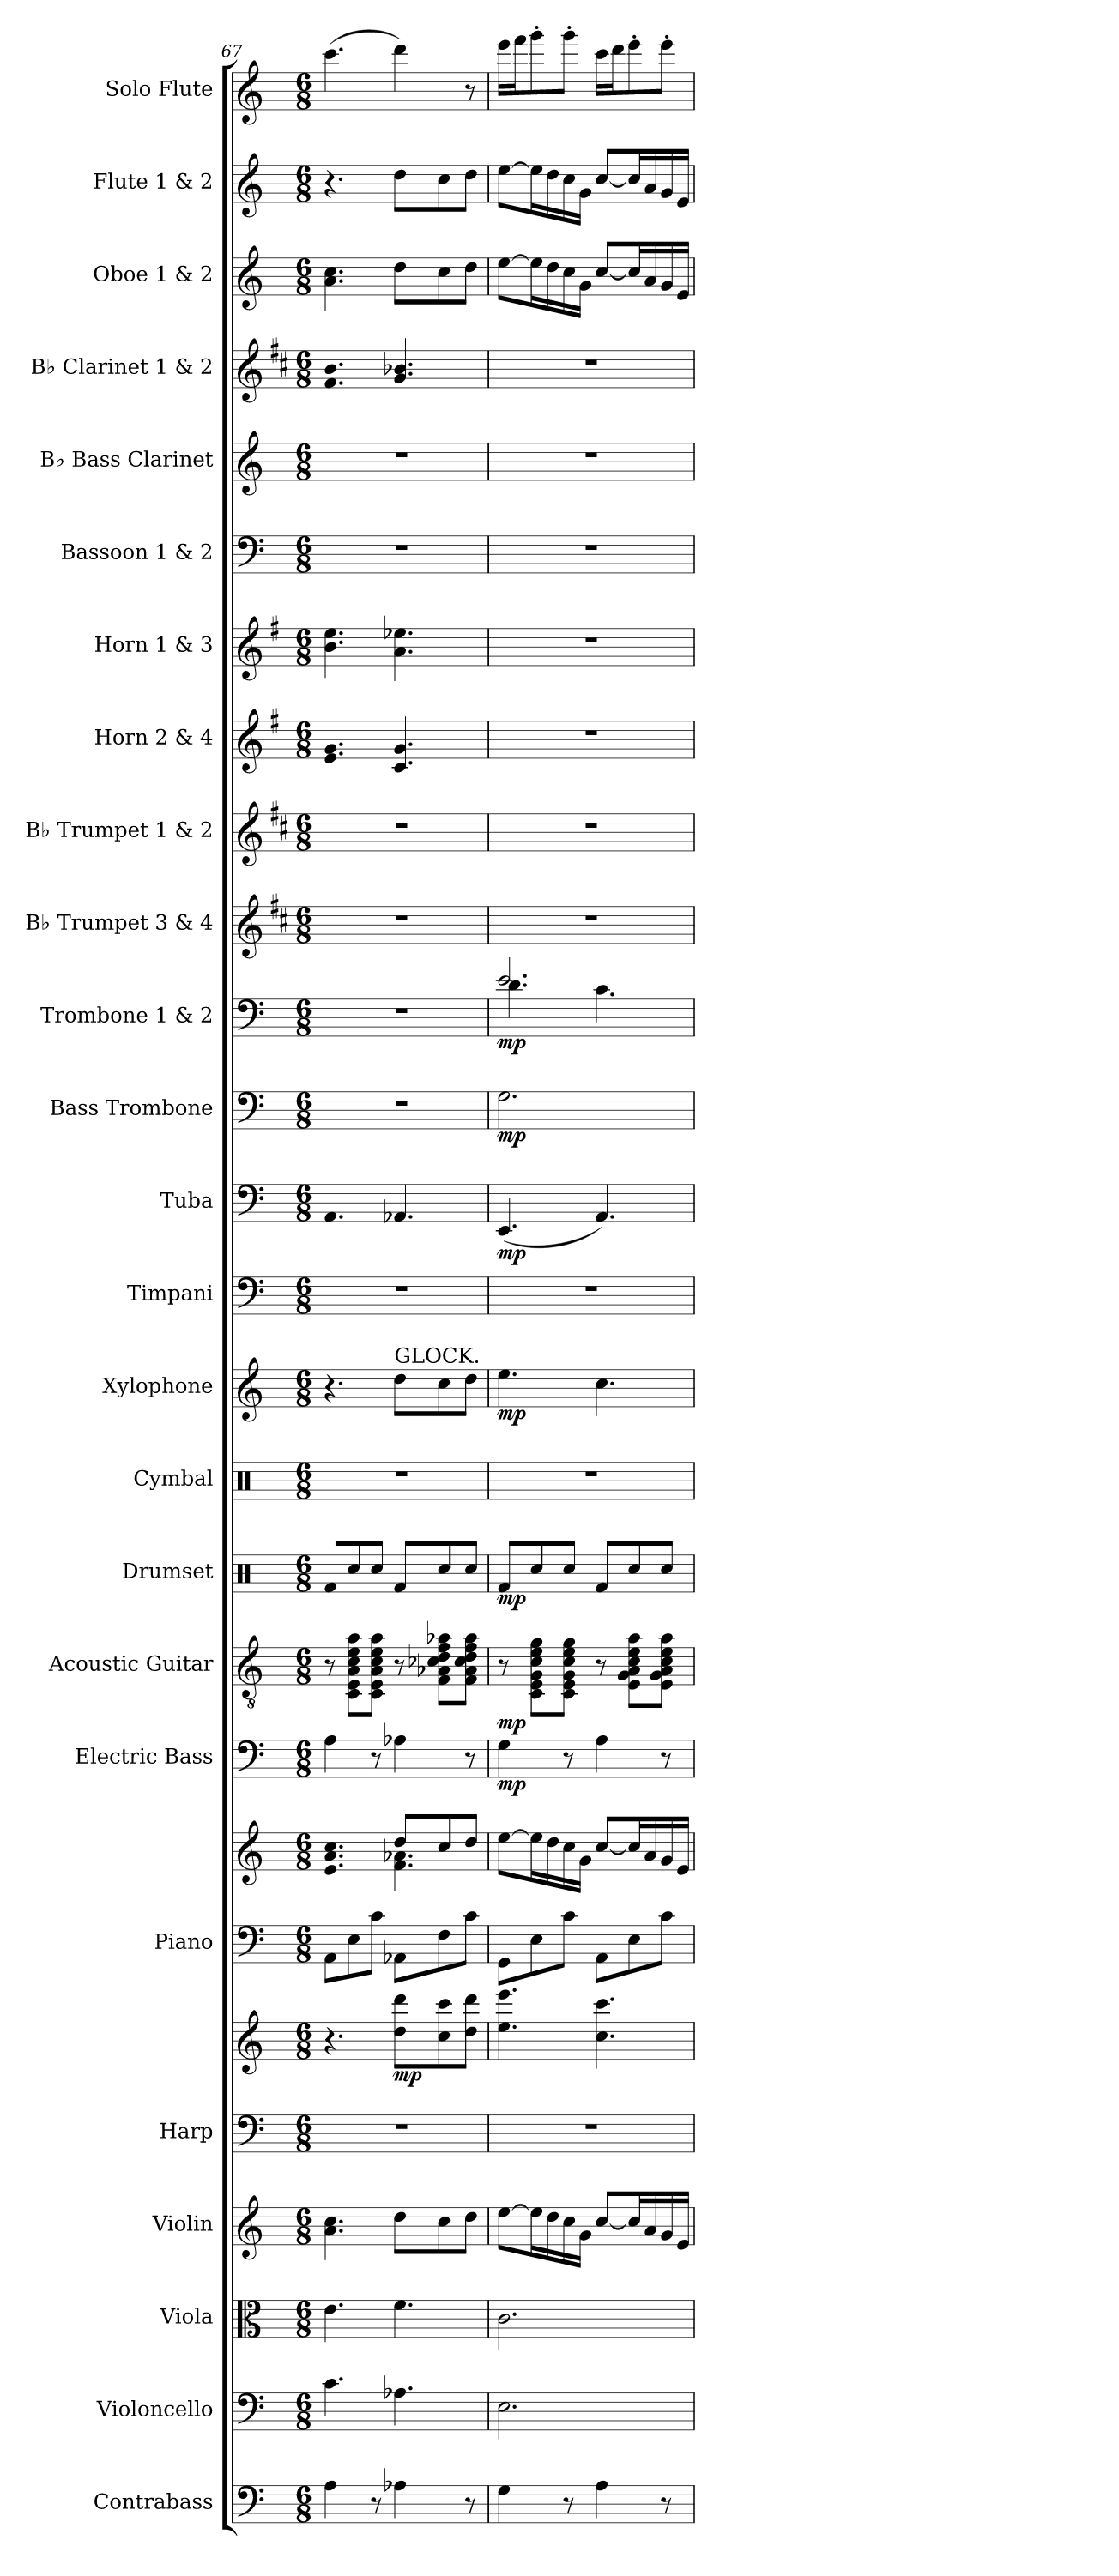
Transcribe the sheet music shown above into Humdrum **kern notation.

**kern	**kern	**kern	**kern	**kern	**kern	**dynam	**kern	**kern	**kern	**dynam	**kern	**dynam	**kern	**dynam	**kern	**kern	**dynam	**kern	**kern	**dynam	**kern	**dynam	**kern	**dynam	**kern	**kern	**kern	**kern	**kern	**kern	**kern	**kern	**kern	**kern
*part25	*part24	*part23	*part22	*part21	*part21	*part21	*part20	*part20	*part19	*part19	*part18	*part18	*part17	*part17	*part16	*part15	*part15	*part14	*part13	*part13	*part12	*part12	*part11	*part11	*part10	*part9	*part8	*part7	*part6	*part5	*part4	*part3	*part2	*part1
*staff27	*staff26	*staff25	*staff24	*staff23	*staff22	*staff22/23	*staff21	*staff20	*staff19	*staff19	*staff18	*staff18	*staff17	*staff17	*staff16	*staff15	*staff15	*staff14	*staff13	*staff13	*staff12	*staff12	*staff11	*staff11	*staff10	*staff9	*staff8	*staff7	*staff6	*staff5	*staff4	*staff3	*staff2	*staff1
*I"Contrabass	*I"Violoncello	*I"Viola	*I"Violin	*I"Harp	*	*	*I"Piano	*	*I"Electric Bass	*	*I"Acoustic Guitar	*	*I"Drumset	*	*I"Cymbal	*I"Xylophone	*	*I"Timpani	*I"Tuba	*	*I"Bass Trombone	*	*I"Trombone 1 &amp; 2	*	*I"B♭ Trumpet 3 &amp; 4	*I"B♭ Trumpet 1 &amp; 2	*I"Horn 2 &amp; 4	*I"Horn 1 &amp; 3	*I"Bassoon 1 &amp; 2	*I"B♭ Bass Clarinet	*I"B♭ Clarinet 1 &amp; 2	*I"Oboe 1 &amp; 2	*I"Flute 1 &amp; 2	*I"Solo Flute
*I'Cb.	*I'Vc.	*I'Vla.	*I'Vln.	*I'Hrp.	*	*	*I'Pno.	*	*I'El. B.	*	*I'Guit.	*	*I'D. Set	*	*I'Cym.	*I'Xyl.	*	*I'Timp.	*I'Tba.	*	*I'B. Tbn.	*	*I'Tbn. 1, 2	*	*I'B♭ Tpt. 3, 4	*I'B♭ Tpt. 1, 2	*I'Hn. 2, 4	*I'Hn. 1, 3	*I'Bsn. 1, 2	*I'B♭ B. Cl.	*I'B♭ Cl. 1, 2	*I'Ob. 1, 2	*I'Fl. 1, 2	*I'Solo
!!LO:PB:g=z
*clefF4	*clefF4	*clefC3	*clefG2	*clefF4	*clefG2	*	*clefF4	*clefG2	*clefF4	*	*clefGv2	*	*clefX	*	*clefX	*clefG2	*	*clefF4	*clefF4	*	*clefF4	*	*clefF4	*	*clefG2	*clefG2	*clefG2	*clefG2	*clefF4	*clefG2	*clefG2	*clefG2	*clefG2	*clefG2
*ITrd7c12	*	*	*	*	*	*	*	*	*ITrd7c12	*	*	*	*	*	*	*ITrd-14c-24	*	*	*	*	*	*	*	*	*ITrd1c2	*ITrd1c2	*ITrd4c7	*ITrd4c7	*	*ITrd8c14	*ITrd1c2	*	*	*
*k[]	*k[]	*k[]	*k[]	*k[]	*k[]	*	*k[]	*k[]	*k[]	*	*k[]	*	*k[]	*	*k[]	*k[]	*	*k[]	*k[]	*	*k[]	*	*k[]	*	*k[]	*k[]	*k[]	*k[]	*k[]	*k[]	*k[]	*k[]	*k[]	*k[]
*M6/8	*M6/8	*M6/8	*M6/8	*M6/8	*M6/8	*	*M6/8	*M6/8	*M6/8	*	*M6/8	*	*M6/8	*	*M6/8	*M6/8	*	*M6/8	*M6/8	*	*M6/8	*	*M6/8	*	*M6/8	*M6/8	*M6/8	*M6/8	*M6/8	*M6/8	*M6/8	*M6/8	*M6/8	*M6/8
=67	=67	=67	=67	=67	=67	=67	=67	=67	=67	=67	=67	=67	=67	=67	=67	=67	=67	=67	=67	=67	=67	=67	=67	=67	=67	=67	=67	=67	=67	=67	=67	=67	=67	=67
*	*	*	*	*	*	*	*	*^	*	*	*	*	*	*	*	*	*	*	*	*	*	*	*	*	*	*	*	*	*	*	*	*	*	*
4AA\	4.c\	4.e\	4.a\ 4.cc\	2.r	4.r	.	8AA\L	4.e/ 4.a/ 4.cc/	4.ryy	4AA\	.	8r	.	8Rf/L	.	2.r	4.r	.	2.r	4.AA/	.	2.r	.	2.r	.	2.r	2.r	4.A/ 4.c/	4.e\ 4.a\	2.r	2.r	4.e/ 4.a/	4.a\ 4.cc\	4.r	(>4.ccc\
.	.	.	.	.	.	.	8E\	.	.	.	.	8C\ 8E\ 8A\ 8c\ 8e\ 8a\L	.	8Rcc/	.	.	.	.	.	.	.	.	.	.	.	.	.	.	.	.	.	.	.	.	.
8r	.	.	.	.	.	.	8c\J	.	.	8r	.	8C\ 8E\ 8A\ 8c\ 8e\ 8a\J	.	8Rcc/J	.	.	.	.	.	.	.	.	.	.	.	.	.	.	.	.	.	.	.	.	.
!	!	!	!	!	!	!	!	!	!	!	!	!	!	!	!	!	!LO:TX:a:t=GLOCK.	!	!	!	!	!	!	!	!	!	!	!	!	!	!	!	!	!	!
!	!	!	!	!	!	!LO:DY:b	!	!	!	!	!	!	!	!	!	!	!	!	!	!	!	!	!	!	!	!	!	!	!	!	!	!	!	!	!
4AA-X\	4.A-X\	4.f\	8dd\L	.	8dd\ 8ddd\L	mp	8AA-X\L	8dd/L	4.f\ 4.a-X\	4AA-X\	.	8r	.	8Rf/L	.	.	8dddd\L	.	.	4.AA-X/	.	.	.	.	.	.	.	4.F/ 4.c/	4.d\ 4.a-X\	.	.	4.f/ 4.a-X/	8dd\L	8dd\L	4ddd\)
.	.	.	8cc\	.	8cc\ 8ccc\	.	8F\	8cc/	.	.	.	8F\ 8A-X\ 8c-X\ 8d\ 8f\ 8a-X\L	.	8Rcc/	.	.	8cccc\	.	.	.	.	.	.	.	.	.	.	.	.	.	.	.	8cc\	8cc\	.
8r	.	.	8dd\J	.	8dd\ 8ddd\J	.	8c\J	8dd/J	.	8r	.	8F\ 8A-\ 8c-\ 8d\ 8f\ 8a-\J	.	8Rcc/J	.	.	8dddd\J	.	.	.	.	.	.	.	.	.	.	.	.	.	.	.	8dd\J	8dd\J	8r
*	*	*	*	*	*	*	*	*v	*v	*	*	*	*	*	*	*	*	*	*	*	*	*	*	*	*	*	*	*	*	*	*	*	*	*	*
=68	=68	=68	=68	=68	=68	=68	=68	=68	=68	=68	=68	=68	=68	=68	=68	=68	=68	=68	=68	=68	=68	=68	=68	=68	=68	=68	=68	=68	=68	=68	=68	=68	=68	=68
*	*	*	*	*	*	*	*	*	*	*	*	*	*	*	*	*	*	*	*	*	*	*	*^	*	*	*	*	*	*	*	*	*	*	*
!	!	!	!	!	!	!	!	!	!	!LO:DY:b	!	!LO:DY:b	!	!LO:DY:b	!	!	!LO:DY:b	!	!	!LO:DY:b	!	!LO:DY:b	!	!	!LO:DY:b	!	!	!	!	!	!	!	!	!	!
4GG\	2.E\	2.c\	[8ee\L	2.r	4.ee\ 4.eee\	.	8GG\L	[8ee\L	4GG\	mp	8r	mp	8Rf/L	mp	2.r	4.eeee\	mp	2.r	(<4.EE/	mp	2.G\	mp	2.e/	4.d\	mp	2.r	2.r	2.r	2.r	2.r	2.r	2.r	[8ee\L	[8ee\L	16eee\LL
.	.	.	.	.	.	.	.	.	.	.	.	.	.	.	.	.	.	.	.	.	.	.	.	.	.	.	.	.	.	.	.	.	.	.	16fff\J
.	.	.	16ee\L]	.	.	.	8E\	16ee\L]	.	.	8C\ 8E\ 8G\ 8c\ 8e\ 8g\L	.	8Rcc/	.	.	.	.	.	.	.	.	.	.	.	.	.	.	.	.	.	.	.	16ee\L]	16ee\L]	8ggg'\
.	.	.	16dd\	.	.	.	.	16dd\	.	.	.	.	.	.	.	.	.	.	.	.	.	.	.	.	.	.	.	.	.	.	.	.	16dd\	16dd\	.
8r	.	.	16cc\	.	.	.	8c\J	16cc\	8r	.	8C\ 8E\ 8G\ 8c\ 8e\ 8g\J	.	8Rcc/J	.	.	.	.	.	.	.	.	.	.	.	.	.	.	.	.	.	.	.	16cc\	16cc\	8ggg'\J
.	.	.	16g\JJ	.	.	.	.	16g\JJ	.	.	.	.	.	.	.	.	.	.	.	.	.	.	.	.	.	.	.	.	.	.	.	.	16g\JJ	16g\JJ	.
4AA\	.	.	[8cc/L	.	4.cc\ 4.ccc\	.	8AA\L	[8cc/L	4AA\	.	8r	.	8Rf/L	.	.	4.cccc\	.	.	4.AA/)	.	.	.	.	4.c\	.	.	.	.	.	.	.	.	[8cc/L	[8cc/L	16ccc\LL
.	.	.	.	.	.	.	.	.	.	.	.	.	.	.	.	.	.	.	.	.	.	.	.	.	.	.	.	.	.	.	.	.	.	.	16ddd\J
.	.	.	16cc/L]	.	.	.	8E\	16cc/L]	.	.	8E\ 8G\ 8A\ 8c\ 8e\ 8a\L	.	8Rcc/	.	.	.	.	.	.	.	.	.	.	.	.	.	.	.	.	.	.	.	16cc/L]	16cc/L]	8eee'\
.	.	.	16a/	.	.	.	.	16a/	.	.	.	.	.	.	.	.	.	.	.	.	.	.	.	.	.	.	.	.	.	.	.	.	16a/	16a/	.
8r	.	.	16g/	.	.	.	8c\J	16g/	8r	.	8E\ 8G\ 8A\ 8c\ 8e\ 8a\J	.	8Rcc/J	.	.	.	.	.	.	.	.	.	.	.	.	.	.	.	.	.	.	.	16g/	16g/	8eee'\J
.	.	.	16e/JJ	.	.	.	.	16e/JJ	.	.	.	.	.	.	.	.	.	.	.	.	.	.	.	.	.	.	.	.	.	.	.	.	16e/JJ	16e/JJ	.
*	*	*	*	*	*	*	*	*	*	*	*	*	*	*	*	*	*	*	*	*	*	*	*v	*v	*	*	*	*	*	*	*	*	*	*	*
=	=	=	=	=	=	=	=	=	=	=	=	=	=	=	=	=	=	=	=	=	=	=	=	=	=	=	=	=	=	=	=	=	=	=
*-	*-	*-	*-	*-	*-	*-	*-	*-	*-	*-	*-	*-	*-	*-	*-	*-	*-	*-	*-	*-	*-	*-	*-	*-	*-	*-	*-	*-	*-	*-	*-	*-	*-	*-
